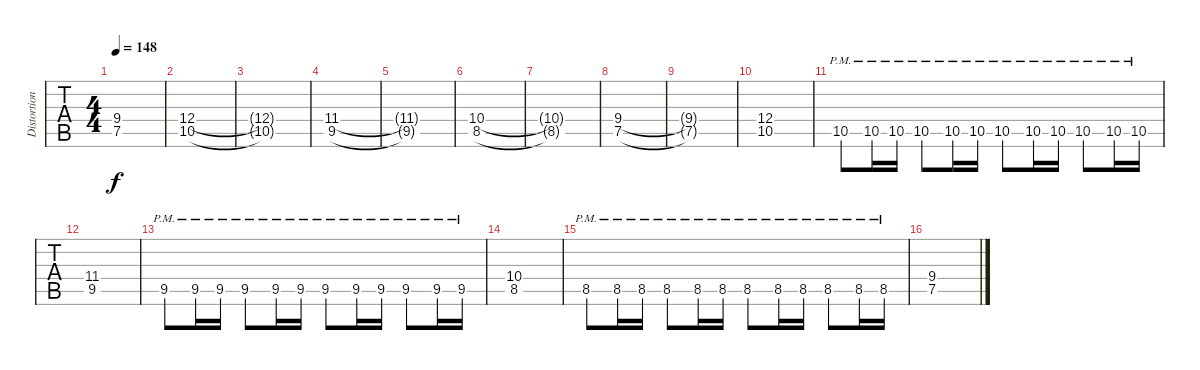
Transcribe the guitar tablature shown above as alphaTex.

\track ("Distortion Guitar (Mustaine)" "Distortion") {instrument distortionguitar}
\staff {tabs}
\tuning (E4 B3 G3 D3 A2 E2) {hide}
\ts (4 4)
\tempo 148
\clef g2
\ks c
(9.4{t} 7.5{t}).1{dy f} |
(12.4 10.5).1 |
(12.4{t} 10.5{t}).1 |
(11.4 9.5).1 |
(11.4{t} 9.5{t}).1 |
(10.4 8.5).1 |
(10.4{t} 8.5{t}).1 |
(9.4 7.5).1 |
(9.4{t} 7.5{t}).1 |
(12.4 10.5).1 |
10.5{pm}.8 10.5{pm}.16 10.5{pm}.16 10.5{pm}.8 10.5{pm}.16 10.5{pm}.16 10.5{pm}.8 10.5{pm}.16 10.5{pm}.16 10.5{pm}.8 10.5{pm}.16 10.5{pm}.16 |
(11.4 9.5).1 |
9.5{pm}.8 9.5{pm}.16 9.5{pm}.16 9.5{pm}.8 9.5{pm}.16 9.5{pm}.16 9.5{pm}.8 9.5{pm}.16 9.5{pm}.16 9.5{pm}.8 9.5{pm}.16 9.5{pm}.16 |
(10.4 8.5).1 |
8.5{pm}.8 8.5{pm}.16 8.5{pm}.16 8.5{pm}.8 8.5{pm}.16 8.5{pm}.16 8.5{pm}.8 8.5{pm}.16 8.5{pm}.16 8.5{pm}.8 8.5{pm}.16 8.5{pm}.16 |
(9.4 7.5).1
